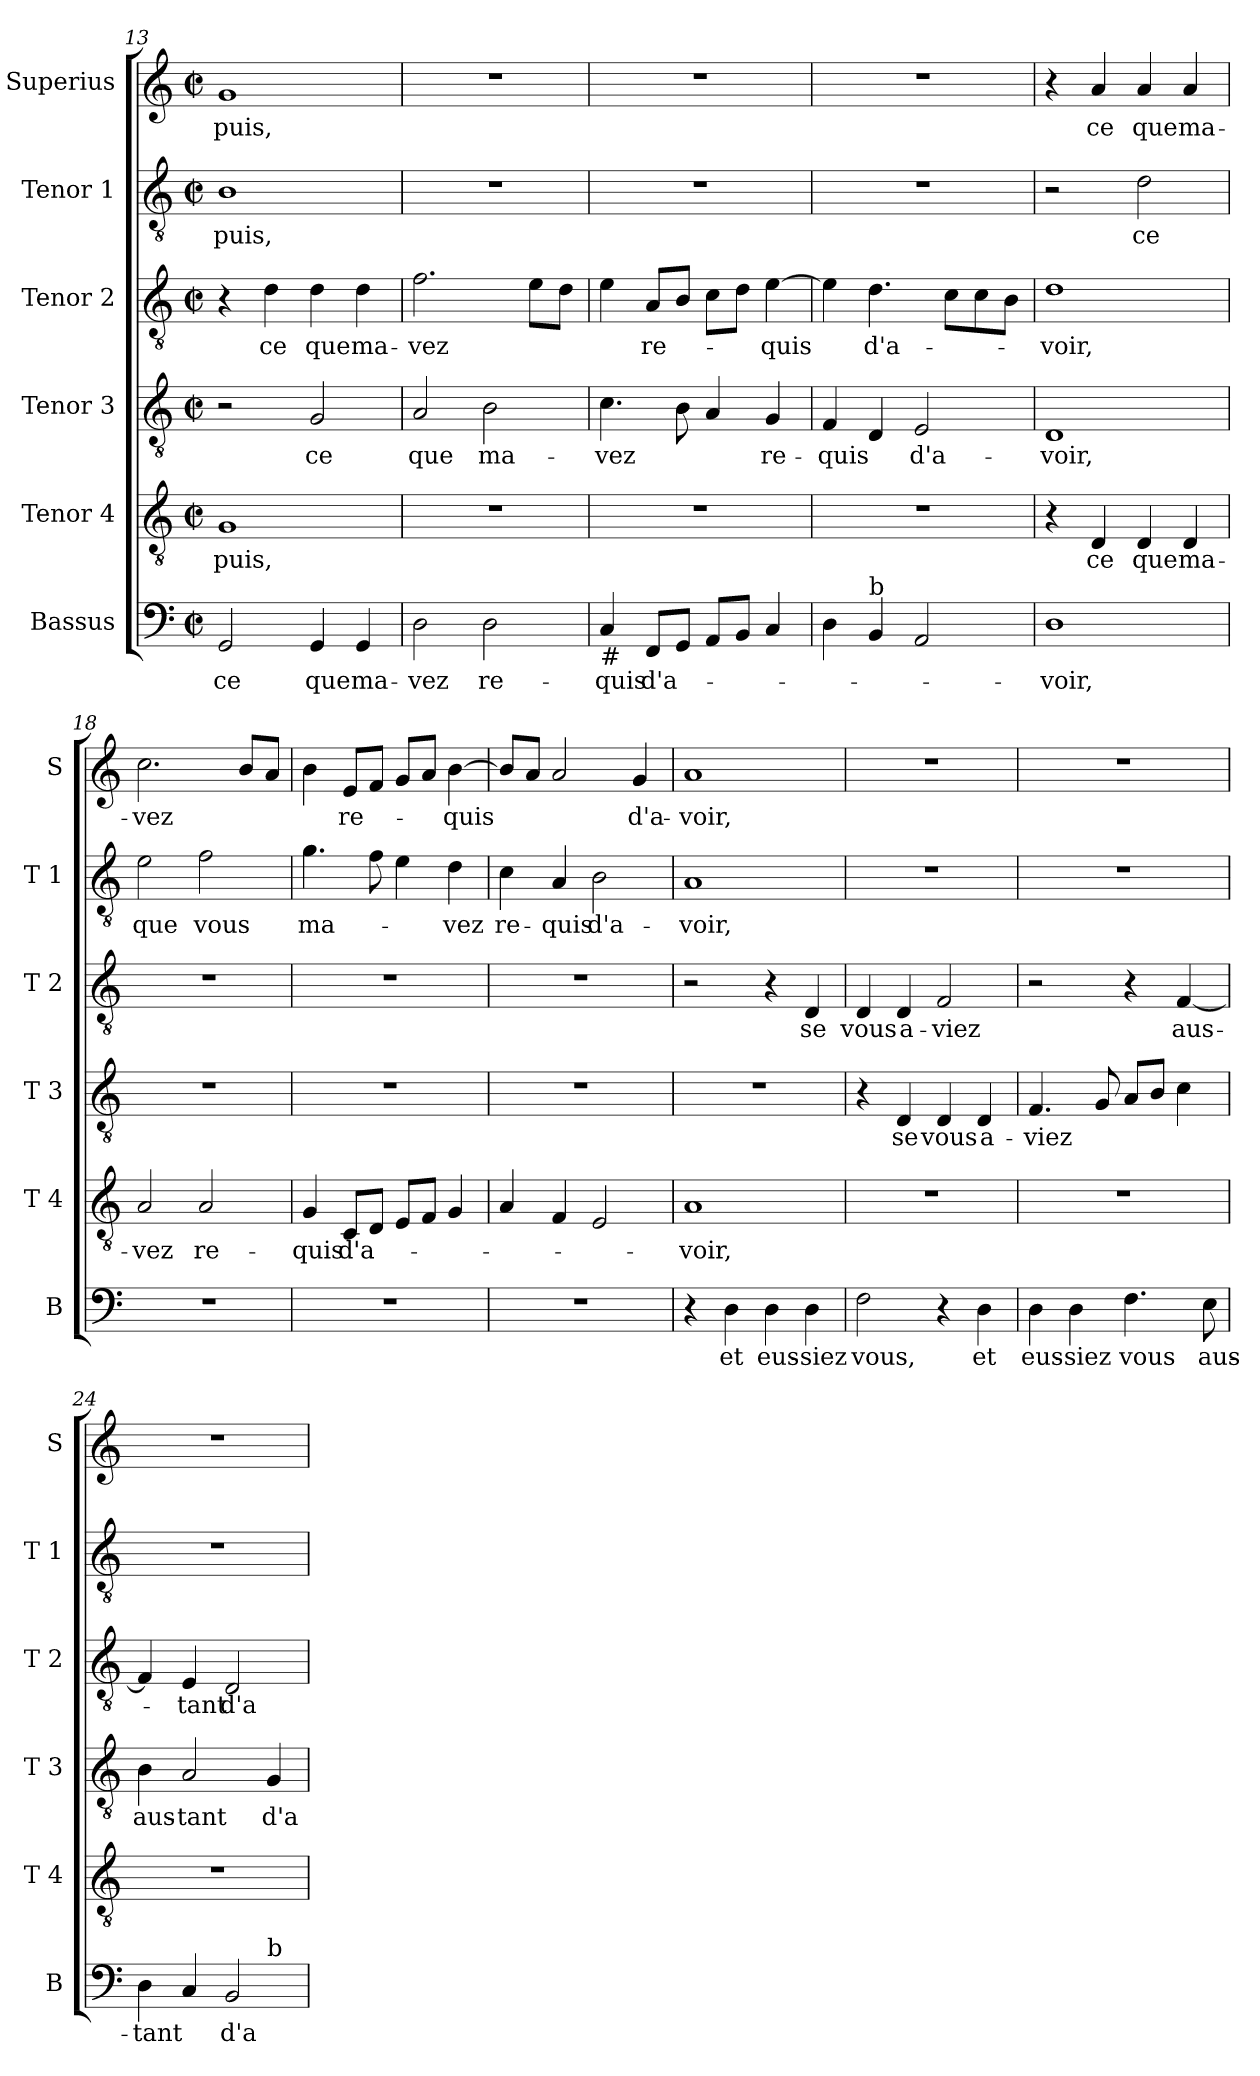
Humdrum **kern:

**kern	**text	**kern	**text	**kern	**text	**kern	**text	**kern	**text	**kern	**text
*part6	*part6	*part5	*part5	*part4	*part4	*part3	*part3	*part2	*part2	*part1	*part1
*staff6	*staff6	*staff5	*staff5	*staff4	*staff4	*staff3	*staff3	*staff2	*staff2	*staff1	*staff1
*I"Bassus	*	*I"Tenor 4	*	*I"Tenor 3	*	*I"Tenor 2	*	*I"Tenor 1	*	*I"Superius	*
*I'B	*	*I'T 4	*	*I'T 3	*	*I'T 2	*	*I'T 1	*	*I'S	*
*clefF4	*	*clefGv2	*	*clefGv2	*	*clefGv2	*	*clefGv2	*	*clefG2	*
*k[]	*	*k[]	*	*k[]	*	*k[]	*	*k[]	*	*k[]	*
*C:	*	*C:	*	*C:	*	*C:	*	*C:	*	*C:	*
*M2/2	*	*M2/2	*	*M2/2	*	*M2/2	*	*M2/2	*	*M2/2	*
*met(c|)	*	*met(c|)	*	*met(c|)	*	*met(c|)	*	*met(c|)	*	*met(c|)	*
=13	=13	=13	=13	=13	=13	=13	=13	=13	=13	=13	=13
2GG/	ce	1G	puis,	2r	.	4r	.	1B	puis,	1g	puis,
.	.	.	.	.	.	4d\	ce	.	.	.	.
4GG/	que	.	.	2G/	ce	4d\	que	.	.	.	.
4GG/	ma-	.	.	.	.	4d\	ma-	.	.	.	.
=14	=14	=14	=14	=14	=14	=14	=14	=14	=14	=14	=14
2D\	-vez	1r	.	2A/	que	2.f\	-vez	1r	.	1r	.
2D\	re-	.	.	2B\	ma-	.	.	.	.	.	.
.	.	.	.	.	.	8e\L	.	.	.	.	.
.	.	.	.	.	.	8d\J	.	.	.	.	.
=15	=15	=15	=15	=15	=15	=15	=15	=15	=15	=15	=15
!LO:TX:b:t=#	!	!	!	!	!	!	!	!	!	!	!
4C/	-quis	1r	.	4.c\	-vez	4e\	.	1r	.	1r	.
8FF/L	d'a-	.	.	.	.	8A/L	re-	.	.	.	.
8GG/J	.	.	.	8B\	.	8B/J	.	.	.	.	.
8AA/L	.	.	.	4A/	.	8c\L	.	.	.	.	.
8BB/J	.	.	.	.	.	8d\J	.	.	.	.	.
4C/	.	.	.	4G/	re-	[4e\	-quis	.	.	.	.
=16	=16	=16	=16	=16	=16	=16	=16	=16	=16	=16	=16
4D\	.	1r	.	4F/	-quis	4e\]	.	1r	.	1r	.
!LO:TX:a:t=b	!	!	!	!	!	!	!	!	!	!	!
4BB/	.	.	.	4D/	.	4.d\	d'a-	.	.	.	.
2AA/	.	.	.	2E/	d'a-	.	.	.	.	.	.
.	.	.	.	.	.	8c\L	.	.	.	.	.
.	.	.	.	.	.	8c\	.	.	.	.	.
.	.	.	.	.	.	8B\J	.	.	.	.	.
=17	=17	=17	=17	=17	=17	=17	=17	=17	=17	=17	=17
1D	-voir,	4r	.	1D	-voir,	1d	-voir,	2r	.	4r	.
.	.	4D/	ce	.	.	.	.	.	.	4a/	ce
.	.	4D/	que	.	.	.	.	2d\	ce	4a/	que
.	.	4D/	ma-	.	.	.	.	.	.	4a/	ma-
!!LO:LB:g=z
=18	=18	=18	=18	=18	=18	=18	=18	=18	=18	=18	=18
1r	.	2A/	-vez	1r	.	1r	.	2e\	que	2.cc\	-vez
.	.	2A/	re-	.	.	.	.	2f\	vous	.	.
.	.	.	.	.	.	.	.	.	.	8b/L	.
.	.	.	.	.	.	.	.	.	.	8a/J	.
=19	=19	=19	=19	=19	=19	=19	=19	=19	=19	=19	=19
1r	.	4G/	-quis	1r	.	1r	.	4.g\	ma-	4b\	.
.	.	8C/L	d'a-	.	.	.	.	.	.	8e/L	re-
.	.	8D/J	.	.	.	.	.	8f\	.	8f/J	.
.	.	8E/L	.	.	.	.	.	4e\	.	8g/L	.
.	.	8F/J	.	.	.	.	.	.	.	8a/J	.
.	.	4G/	.	.	.	.	.	4d\	-vez	[4b\	-quis
=20	=20	=20	=20	=20	=20	=20	=20	=20	=20	=20	=20
1r	.	4A/	.	1r	.	1r	.	4c\	re-	8b/L]	.
.	.	.	.	.	.	.	.	.	.	8a/J	.
.	.	4F/	.	.	.	.	.	4A/	-quis	2a/	.
.	.	2E/	.	.	.	.	.	2B\	d'a-	.	.
.	.	.	.	.	.	.	.	.	.	4g/	d'a-
=21	=21	=21	=21	=21	=21	=21	=21	=21	=21	=21	=21
4r	.	1A	-voir,	1r	.	2r	.	1A	-voir,	1a	-voir,
4D\	et	.	.	.	.	.	.	.	.	.	.
4D\	eus-	.	.	.	.	4r	.	.	.	.	.
4D\	-siez	.	.	.	.	4D/	se	.	.	.	.
=22	=22	=22	=22	=22	=22	=22	=22	=22	=22	=22	=22
2F\	vous,	1r	.	4r	.	4D/	vous	1r	.	1r	.
.	.	.	.	4D/	se	4D/	a-	.	.	.	.
4r	.	.	.	4D/	vous	2F/	-viez	.	.	.	.
4D\	et	.	.	4D/	a-	.	.	.	.	.	.
=23	=23	=23	=23	=23	=23	=23	=23	=23	=23	=23	=23
4D\	eus-	1r	.	4.F/	-viez	2r	.	1r	.	1r	.
4D\	-siez	.	.	.	.	.	.	.	.	.	.
.	.	.	.	8G/	.	.	.	.	.	.	.
4.F\	vous	.	.	8A/L	.	4r	.	.	.	.	.
.	.	.	.	8B/J	.	.	.	.	.	.	.
.	.	.	.	4c\	.	[4F/	aus-	.	.	.	.
8E\	aus-	.	.	.	.	.	.	.	.	.	.
!!LO:PB:g=z
=24	=24	=24	=24	=24	=24	=24	=24	=24	=24	=24	=24
*^	*	*	*	*	*	*	*	*	*	*	*
4D\	2.ryy	-tant	1r	.	4B\	aus-	4F/]	.	1r	.	1r	.
4C/	.	.	.	.	2A/	-tant	4E/	-tant	.	.	.	.
2BB/	.	d'a-	.	.	.	.	2D/	d'a-	.	.	.	.
!	!LO:TX:a:t=b	!	!	!	!	!	!	!	!	!	!	!
.	4ryy	.	.	.	4G/	d'a-	.	.	.	.	.	.
*v	*v	*	*	*	*	*	*	*	*	*	*	*
=	=	=	=	=	=	=	=	=	=	=	=
*-	*-	*-	*-	*-	*-	*-	*-	*-	*-	*-	*-
